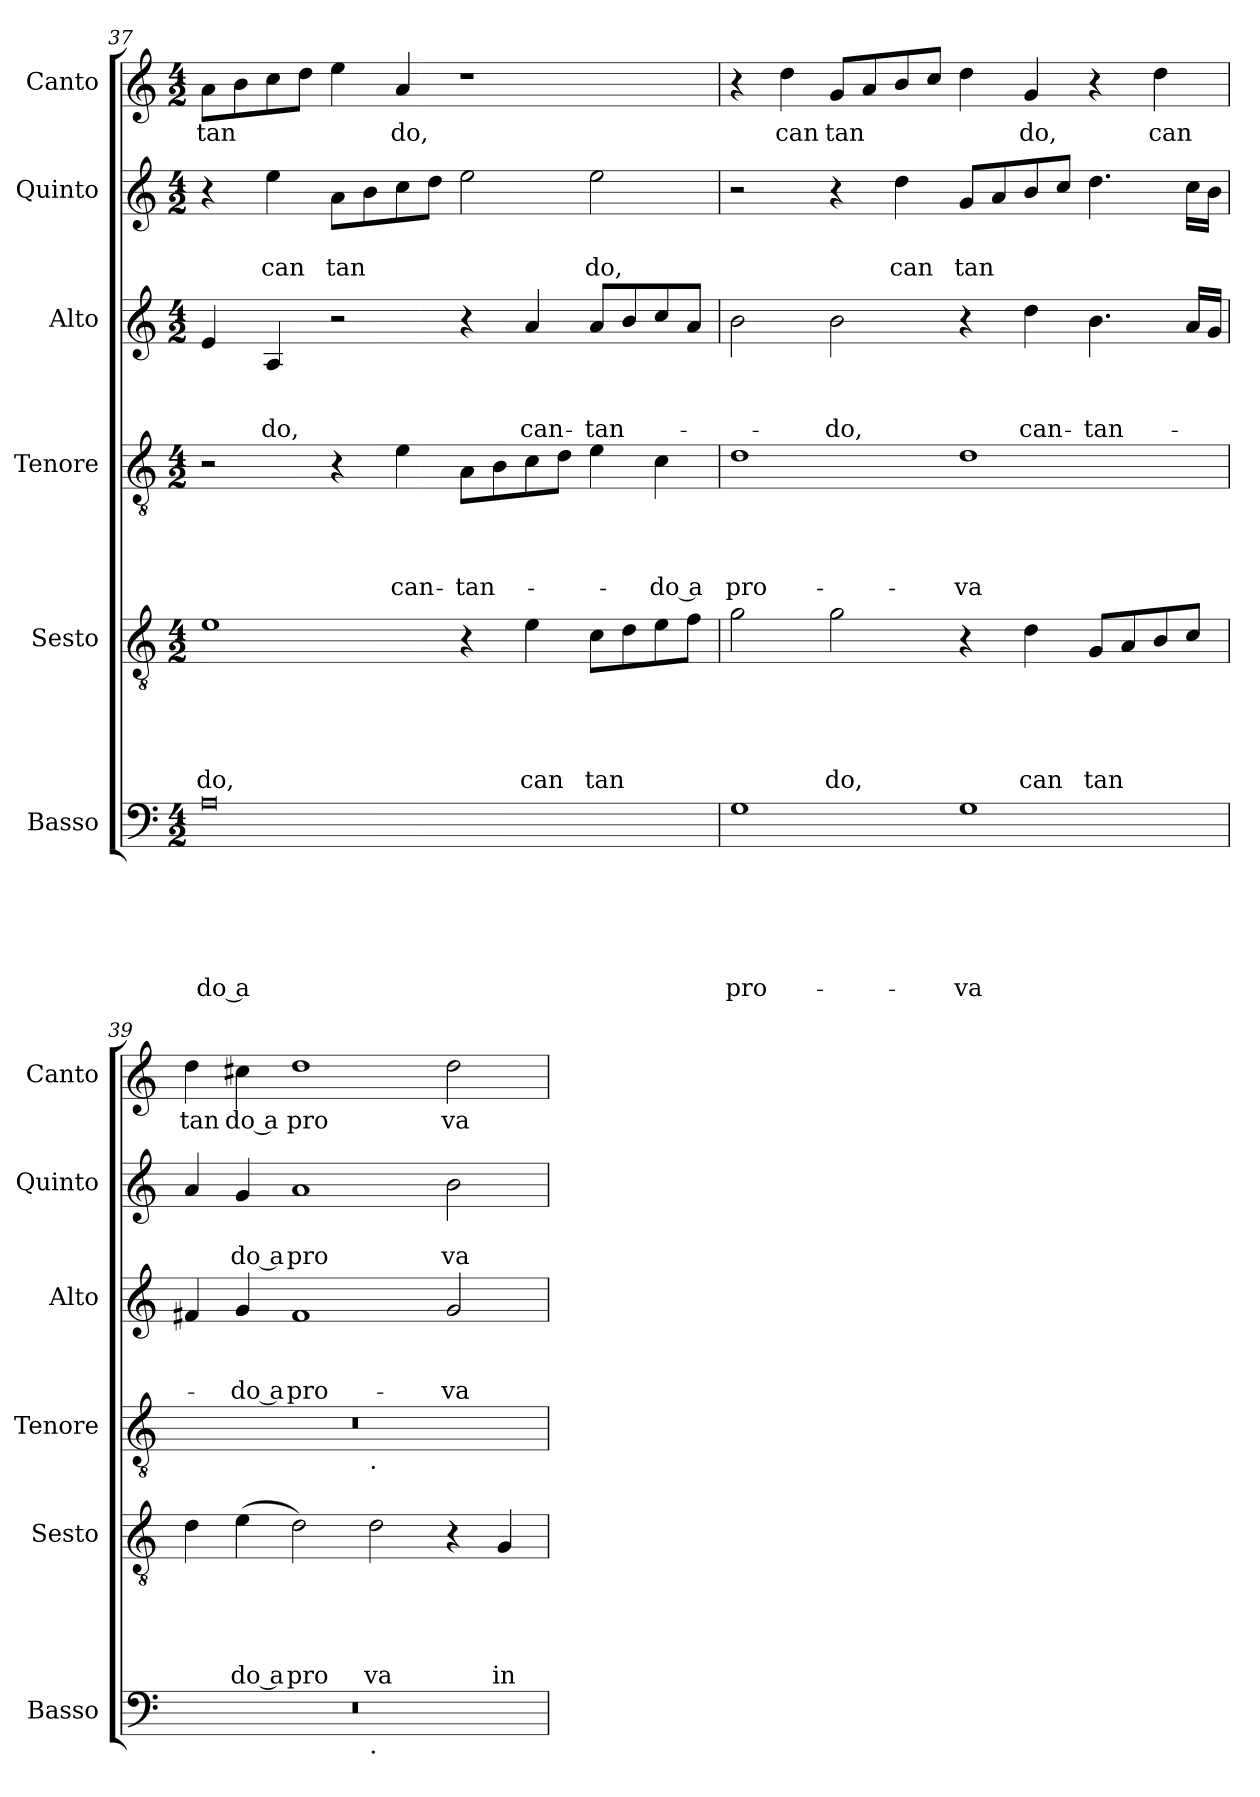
**kern	**text	**text	**text	**text	**text	**text	**kern	**text	**text	**text	**text	**text	**kern	**text	**text	**text	**text	**kern	**text	**text	**text	**kern	**text	**text	**kern	**text
*part6	*part6	*part6	*part6	*part6	*part6	*part6	*part5	*part5	*part5	*part5	*part5	*part5	*part4	*part4	*part4	*part4	*part4	*part3	*part3	*part3	*part3	*part2	*part2	*part2	*part1	*part1
*staff6	*staff6	*staff6	*staff6	*staff6	*staff6	*staff6	*staff5	*staff5	*staff5	*staff5	*staff5	*staff5	*staff4	*staff4	*staff4	*staff4	*staff4	*staff3	*staff3	*staff3	*staff3	*staff2	*staff2	*staff2	*staff1	*staff1
*I"Basso	*	*	*	*	*	*	*I"Sesto	*	*	*	*	*	*I"Tenore	*	*	*	*	*I"Alto	*	*	*	*I"Quinto	*	*	*I"Canto	*
*I'Basso	*	*	*	*	*	*	*I'Sesto	*	*	*	*	*	*I'Tenore	*	*	*	*	*I'Alto	*	*	*	*I'Quinto	*	*	*I'Canto	*
!!LO:LB:g=z
*clefF4	*	*	*	*	*	*	*clefGv2	*	*	*	*	*	*clefGv2	*	*	*	*	*clefG2	*	*	*	*clefG2	*	*	*clefG2	*
*k[]	*	*	*	*	*	*	*k[]	*	*	*	*	*	*k[]	*	*	*	*	*k[]	*	*	*	*k[]	*	*	*k[]	*
*C:	*	*	*	*	*	*	*C:	*	*	*	*	*	*C:	*	*	*	*	*C:	*	*	*	*C:	*	*	*C:	*
*M4/2	*	*	*	*	*	*	*M4/2	*	*	*	*	*	*M4/2	*	*	*	*	*M4/2	*	*	*	*M4/2	*	*	*M4/2	*
=37	=37	=37	=37	=37	=37	=37	=37	=37	=37	=37	=37	=37	=37	=37	=37	=37	=37	=37	=37	=37	=37	=37	=37	=37	=37	=37
!	!	!	!	!	!	!LO:LY:b:rj	!	!	!	!	!	!LO:LY:b	!	!	!	!	!	!	!	!	!	!	!	!	!	!LO:LY:b
0A	.	.	.	.	.	do a	1e	.	.	.	.	do,	2r	.	.	.	.	4e/	.	.	.	4r	.	.	8a\L	tan
.	.	.	.	.	.	.	.	.	.	.	.	.	.	.	.	.	.	.	.	.	.	.	.	.	8b\	.
!	!	!	!	!	!	!	!	!	!	!	!	!	!	!	!	!	!	!	!	!	!LO:LY:b	!	!	!LO:LY:b	!	!
.	.	.	.	.	.	.	.	.	.	.	.	.	.	.	.	.	.	4A/	.	.	-do,	4ee\	.	can	8cc\	.
.	.	.	.	.	.	.	.	.	.	.	.	.	.	.	.	.	.	.	.	.	.	.	.	.	8dd\J	.
!	!	!	!	!	!	!	!	!	!	!	!	!	!	!	!	!	!	!	!	!	!	!	!	!LO:LY:b	!	!
.	.	.	.	.	.	.	.	.	.	.	.	.	4r	.	.	.	.	2r	.	.	.	8a\L	.	tan	4ee\	.
.	.	.	.	.	.	.	.	.	.	.	.	.	.	.	.	.	.	.	.	.	.	8b\	.	.	.	.
!	!	!	!	!	!	!	!	!	!	!	!	!	!	!	!	!	!LO:LY:b	!	!	!	!	!	!	!	!	!LO:LY:b
.	.	.	.	.	.	.	.	.	.	.	.	.	4e\	.	.	.	can-	.	.	.	.	8cc\	.	.	4a/	do,
.	.	.	.	.	.	.	.	.	.	.	.	.	.	.	.	.	.	.	.	.	.	8dd\J	.	.	.	.
!	!	!	!	!	!	!	!	!	!	!	!	!	!	!	!	!	!LO:LY:b	!	!	!	!	!	!	!	!	!
.	.	.	.	.	.	.	4r	.	.	.	.	.	8A\L	.	.	.	-tan-	4r	.	.	.	2ee\	.	.	1r	.
.	.	.	.	.	.	.	.	.	.	.	.	.	8B\	.	.	.	.	.	.	.	.	.	.	.	.	.
!	!	!	!	!	!	!	!	!	!	!	!	!LO:LY:b	!	!	!	!	!	!	!	!	!LO:LY:b	!	!	!	!	!
.	.	.	.	.	.	.	4e\	.	.	.	.	can	8c\	.	.	.	.	4a/	.	.	can-	.	.	.	.	.
.	.	.	.	.	.	.	.	.	.	.	.	.	8d\J	.	.	.	.	.	.	.	.	.	.	.	.	.
!	!	!	!	!	!	!	!	!	!	!	!	!LO:LY:b	!	!	!	!	!	!	!	!	!LO:LY:b	!	!	!LO:LY:b	!	!
.	.	.	.	.	.	.	8c\L	.	.	.	.	tan	4e\	.	.	.	.	8a/L	.	.	-tan-	2ee\	.	do,	.	.
.	.	.	.	.	.	.	8d\	.	.	.	.	.	.	.	.	.	.	8b/	.	.	.	.	.	.	.	.
!	!	!	!	!	!	!	!	!	!	!	!	!	!	!	!	!	!LO:LY:b:rj	!	!	!	!	!	!	!	!	!
.	.	.	.	.	.	.	8e\	.	.	.	.	.	4c\	.	.	.	-do a	8cc/	.	.	.	.	.	.	.	.
.	.	.	.	.	.	.	(8f\J	.	.	.	.	.	.	.	.	.	.	8a/J	.	.	.	.	.	.	.	.
=38	=38	=38	=38	=38	=38	=38	=38	=38	=38	=38	=38	=38	=38	=38	=38	=38	=38	=38	=38	=38	=38	=38	=38	=38	=38	=38
!	!	!	!	!	!	!LO:LY:b	!	!	!	!	!	!	!	!	!	!	!LO:LY:b	!	!	!	!	!	!	!	!	!
1G	.	.	.	.	.	pro-	2g\	.	.	.	.	.	1d	.	.	.	pro-	2b\	.	.	.	2r	.	.	4r	.
!	!	!	!	!	!	!	!	!	!	!	!	!	!	!	!	!	!	!	!	!	!	!	!	!	!	!LO:LY:b
.	.	.	.	.	.	.	.	.	.	.	.	.	.	.	.	.	.	.	.	.	.	.	.	.	4dd\	can
!	!	!	!	!	!	!	!	!	!	!	!	!LO:LY:b	!	!	!	!	!	!	!	!	!LO:LY:b	!	!	!	!	!LO:LY:b
.	.	.	.	.	.	.	2g\	.	.	.	.	do,	.	.	.	.	.	2b\	.	.	-do,	4r	.	.	8g/L	tan
.	.	.	.	.	.	.	.	.	.	.	.	.	.	.	.	.	.	.	.	.	.	.	.	.	8a/	.
!	!	!	!	!	!	!	!	!	!	!	!	!	!	!	!	!	!	!	!	!	!	!	!	!LO:LY:b	!	!
.	.	.	.	.	.	.	.	.	.	.	.	.	.	.	.	.	.	.	.	.	.	4dd\	.	can	8b/	.
.	.	.	.	.	.	.	.	.	.	.	.	.	.	.	.	.	.	.	.	.	.	.	.	.	8cc/J	.
!	!	!	!	!	!	!LO:LY:b	!	!	!	!	!	!	!	!	!	!	!LO:LY:b	!	!	!	!	!	!	!LO:LY:b	!	!
1G	.	.	.	.	.	-va	4r	.	.	.	.	.	1d	.	.	.	-va	4r	.	.	.	8g/L	.	tan	4dd\	.
.	.	.	.	.	.	.	.	.	.	.	.	.	.	.	.	.	.	.	.	.	.	8a/	.	.	.	.
!	!	!	!	!	!	!	!	!	!	!	!	!LO:LY:b	!	!	!	!	!	!	!	!	!LO:LY:b	!	!	!	!	!LO:LY:b
.	.	.	.	.	.	.	4d\	.	.	.	.	can	.	.	.	.	.	4dd\	.	.	can-	8b/	.	.	4g/	do,
.	.	.	.	.	.	.	.	.	.	.	.	.	.	.	.	.	.	.	.	.	.	8cc/J	.	.	.	.
!	!	!	!	!	!	!	!	!	!	!	!	!LO:LY:b	!	!	!	!	!	!	!	!	!LO:LY:b	!	!	!	!	!
.	.	.	.	.	.	.	8G/L	.	.	.	.	tan	.	.	.	.	.	4.b\	.	.	-tan-	4.dd\	.	.	4r	.
.	.	.	.	.	.	.	8A/	.	.	.	.	.	.	.	.	.	.	.	.	.	.	.	.	.	.	.
!	!	!	!	!	!	!	!	!	!	!	!	!	!	!	!	!	!	!	!	!	!	!	!	!	!	!LO:LY:b
.	.	.	.	.	.	.	8B/	.	.	.	.	.	.	.	.	.	.	.	.	.	.	.	.	.	4dd\	can
.	.	.	.	.	.	.	8c/J	.	.	.	.	.	.	.	.	.	.	16a/LL	.	.	.	16cc\LL	.	.	.	.
.	.	.	.	.	.	.	.	.	.	.	.	.	.	.	.	.	.	16g/JJ	.	.	.	16b\JJ	.	.	.	.
=39	=39	=39	=39	=39	=39	=39	=39	=39	=39	=39	=39	=39	=39	=39	=39	=39	=39	=39	=39	=39	=39	=39	=39	=39	=39	=39
!	!	!	!	!	!	!	!	!	!	!	!	!	!	!	!	!	!	!	!	!	!	!	!	!	!	!LO:LY:b
*^	*	*	*	*	*	*	*	*	*	*	*	*	*^	*	*	*	*	*	*	*	*	*	*	*	*	*
0r	1ryy	.	.	.	.	.	.	4d\	.	.	.	.	.	0r	1ryy	.	.	.	.	4f#X/	.	.	.	4a/	.	.	4dd\	tan
!	!	!	!	!	!	!	!	!	!	!	!	!	!LO:LY:b:rj	!	!	!	!	!	!	!	!	!	!LO:LY:b:rj	!	!	!LO:LY:b:rj	!	!LO:LY:b:rj
.	.	.	.	.	.	.	.	(<4e\	.	.	.	.	do a	.	.	.	.	.	.	4g/	.	.	-do a	4g/	.	do a	4cc#X\	do a
!	!	!	!	!	!	!	!	!	!	!	!	!	!LO:LY:b	!	!	!	!	!	!	!	!	!	!LO:LY:b	!	!	!LO:LY:b	!	!LO:LY:b
.	.	.	.	.	.	.	.	2d\)	.	.	.	.	pro	.	.	.	.	.	.	1f#	.	.	pro-	1a	.	pro	1dd	pro
!	!	!	!	!	!	!	!	!	!	!	!	!	!	!	!LO:TX:b:t=.	!	!	!	!	!	!	!	!	!	!	!	!	!
!	!LO:TX:b:t=.	!	!	!	!	!	!	!	!	!	!	!	!	!	!	!	!	!	!	!	!	!	!	!	!	!	!	!
!	!	!	!	!	!	!	!	!	!	!	!	!	!LO:LY:b	!	!	!	!	!	!	!	!	!	!	!	!	!	!	!
.	1ryy	.	.	.	.	.	.	2d\	.	.	.	.	va	.	1ryy	.	.	.	.	.	.	.	.	.	.	.	.	.
!	!	!	!	!	!	!	!	!	!	!	!	!	!	!	!	!	!	!	!	!	!	!	!LO:LY:b	!	!	!LO:LY:b	!	!LO:LY:b
.	.	.	.	.	.	.	.	4r	.	.	.	.	.	.	.	.	.	.	.	2g/	.	.	-va	2b\	.	va	2dd\	va
!	!	!	!	!	!	!	!	!	!	!	!	!	!LO:LY:b	!	!	!	!	!	!	!	!	!	!	!	!	!	!	!
.	.	.	.	.	.	.	.	4G/	.	.	.	.	in	.	.	.	.	.	.	.	.	.	.	.	.	.	.	.
*v	*v	*	*	*	*	*	*	*	*	*	*	*	*	*v	*v	*	*	*	*	*	*	*	*	*	*	*	*	*
=	=	=	=	=	=	=	=	=	=	=	=	=	=	=	=	=	=	=	=	=	=	=	=	=	=	=
*-	*-	*-	*-	*-	*-	*-	*-	*-	*-	*-	*-	*-	*-	*-	*-	*-	*-	*-	*-	*-	*-	*-	*-	*-	*-	*-
